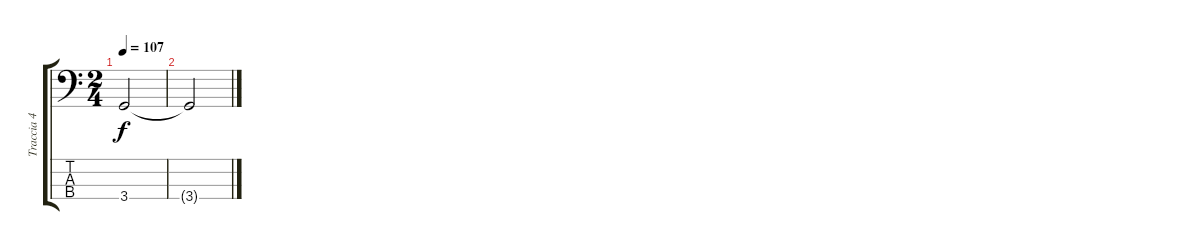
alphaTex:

\track ("Traccia 4" "Traccia 4") {instrument electricbassfinger}
\staff {score tabs}
\tuning (G2 D2 A1 E1) {hide}
\ts (2 4)
\tempo 107
\clef f4
\ks c
3.4.2{dy f} |
3.4{t}.2
